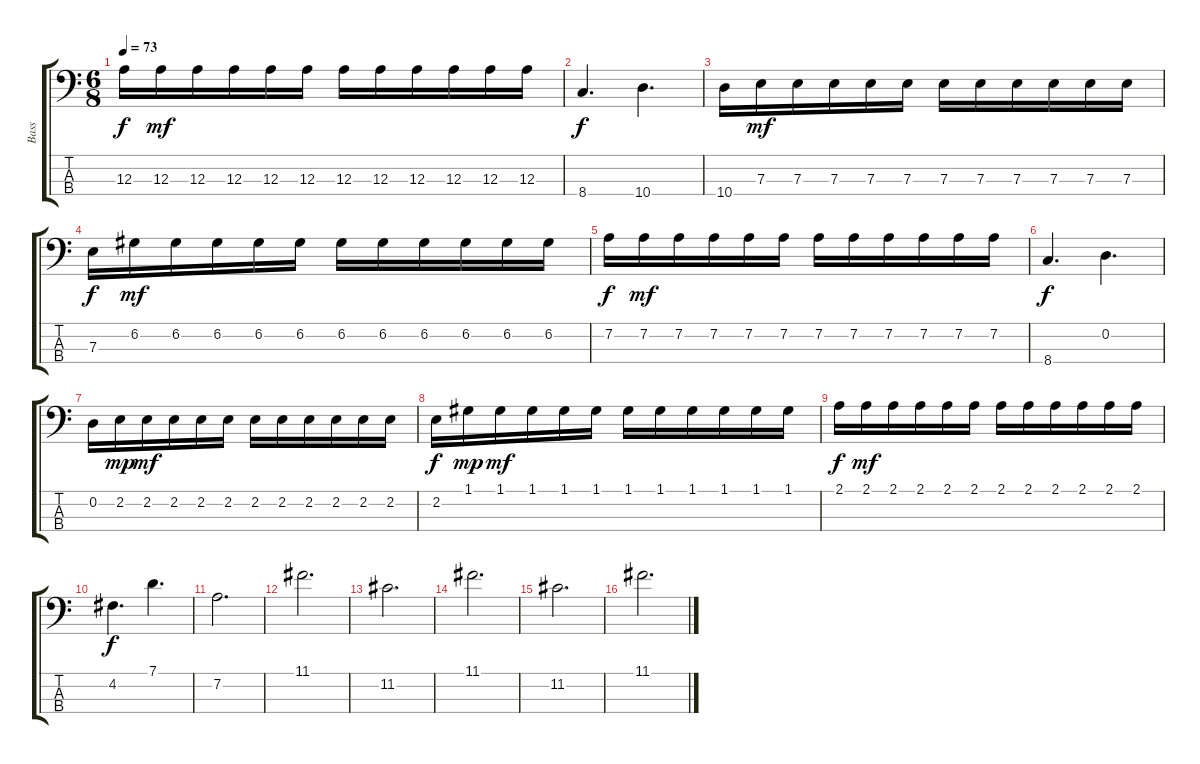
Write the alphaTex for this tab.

\track ("Bass" "Bass") {instrument fretlessbass}
\staff {score tabs}
\tuning (G2 D2 A1 E1) {hide}
\ts (6 8)
\tempo 73
\clef f4
\ks c
12.3.16{dy f} 12.3.16{dy mf} 12.3.16 12.3.16 12.3.16 12.3.16 12.3.16 12.3.16 12.3.16 12.3.16 12.3.16 12.3.16 |
8.4.4{d dy f} 10.4.4{d} |
10.4.16 7.3.16{dy mf} 7.3.16 7.3.16 7.3.16 7.3.16 7.3.16 7.3.16 7.3.16 7.3.16 7.3.16 7.3.16 |
7.3.16{dy f} 6.2.16{dy mf} 6.2.16 6.2.16 6.2.16 6.2.16 6.2.16 6.2.16 6.2.16 6.2.16 6.2.16 6.2.16 |
7.2.16{dy f} 7.2.16{dy mf} 7.2.16 7.2.16 7.2.16 7.2.16 7.2.16 7.2.16 7.2.16 7.2.16 7.2.16 7.2.16 |
8.4.4{d dy f} 0.2.4{d} |
0.2.16 2.2.16{dy mp} 2.2.16{dy mf} 2.2.16 2.2.16 2.2.16 2.2.16 2.2.16 2.2.16 2.2.16 2.2.16 2.2.16 |
2.2.16{dy f} 1.1.16{dy mp} 1.1.16{dy mf} 1.1.16 1.1.16 1.1.16 1.1.16 1.1.16 1.1.16 1.1.16 1.1.16 1.1.16 |
2.1.16{dy f} 2.1.16{dy mf} 2.1.16 2.1.16 2.1.16 2.1.16 2.1.16 2.1.16 2.1.16 2.1.16 2.1.16 2.1.16 |
4.2.4{d dy f} 7.1.4{d} |
7.2.2{d} |
11.1.2{d} |
11.2.2{d} |
11.1.2{d} |
11.2.2{d} |
11.1.2{d}
